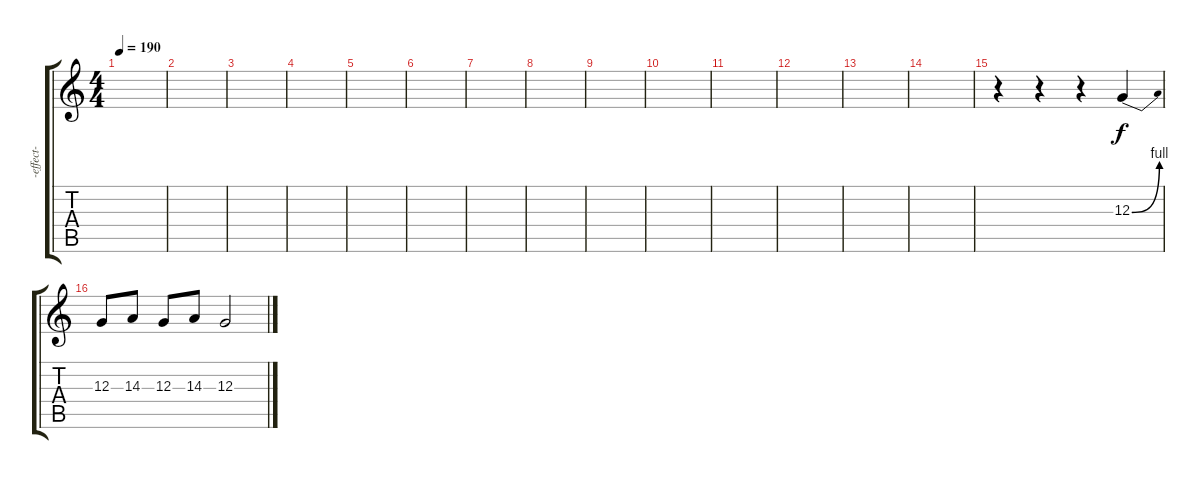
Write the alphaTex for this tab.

\track ("-effect-" "-effect-") {instrument tenorsax}
\staff {score tabs}
\tuning (E4 B3 G3 D3 A2 E2) {hide}
\ts (4 4)
\tempo 190
\clef g2
\ks c
|
|
|
|
|
|
|
|
|
|
|
|
|
|
r.4 r.4 r.4 12.3{be (bend 0 0 60 4)}.4 |
12.3.8 14.3.8 12.3.8 14.3.8 12.3.2
